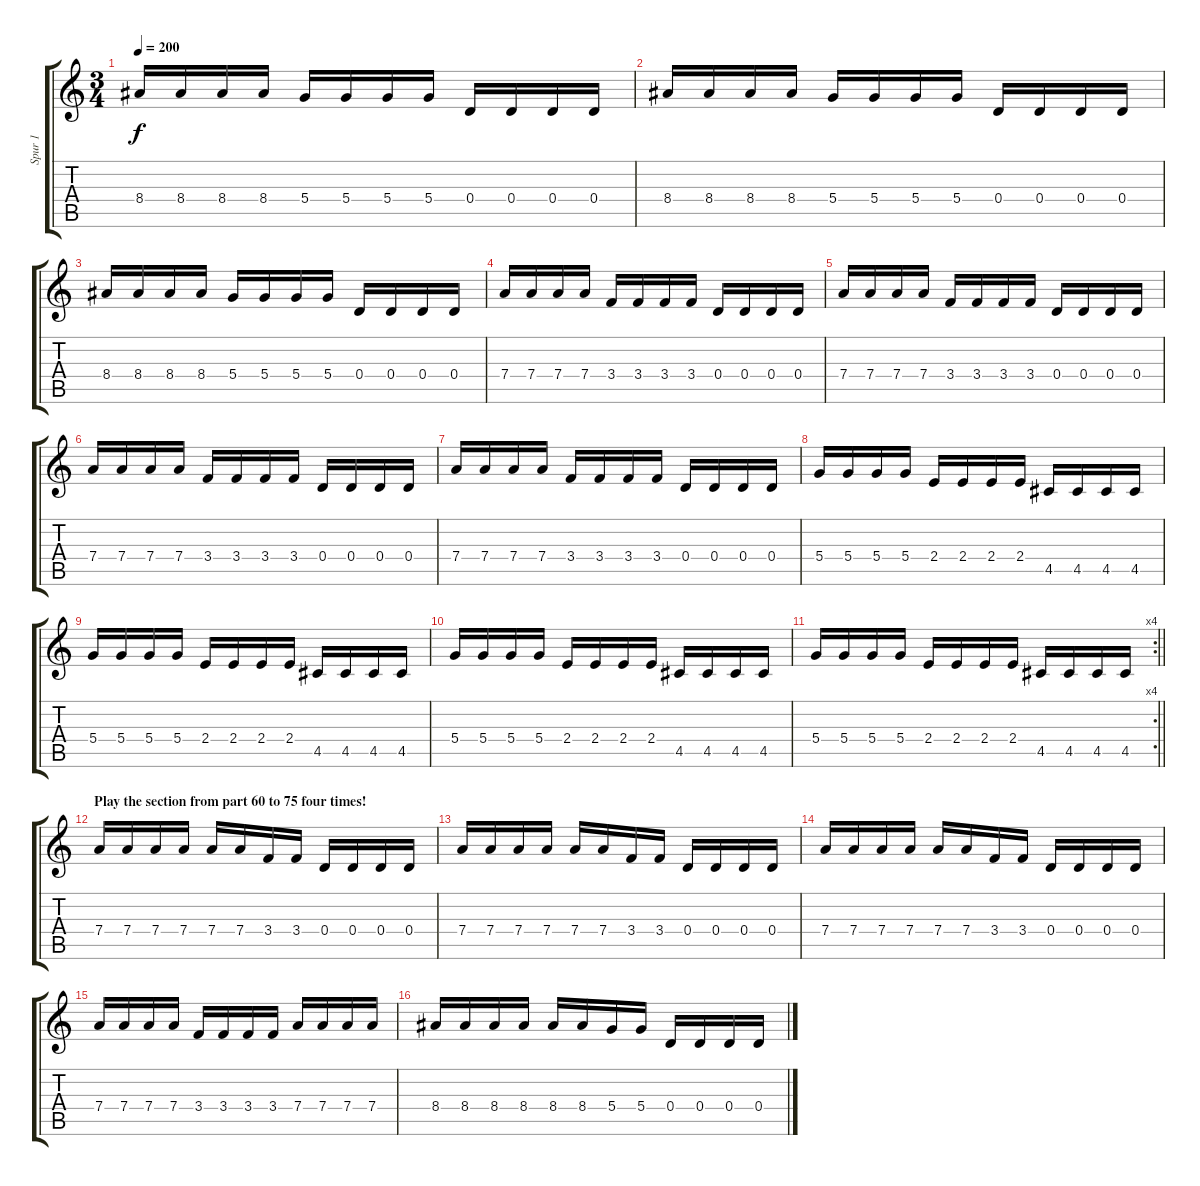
\track ("Spur 1" "Spur 1") {instrument distortionguitar}
\staff {score tabs}
\tuning (E4 B3 G3 D3 A2 E2) {hide}
\ts (3 4)
\tempo 200
\clef g2
\ks c
8.4.16{dy f} 8.4.16 8.4.16 8.4.16 5.4.16 5.4.16 5.4.16 5.4.16 0.4.16 0.4.16 0.4.16 0.4.16 |
8.4.16 8.4.16 8.4.16 8.4.16 5.4.16 5.4.16 5.4.16 5.4.16 0.4.16 0.4.16 0.4.16 0.4.16 |
8.4.16 8.4.16 8.4.16 8.4.16 5.4.16 5.4.16 5.4.16 5.4.16 0.4.16 0.4.16 0.4.16 0.4.16 |
7.4.16 7.4.16 7.4.16 7.4.16 3.4.16 3.4.16 3.4.16 3.4.16 0.4.16 0.4.16 0.4.16 0.4.16 |
7.4.16 7.4.16 7.4.16 7.4.16 3.4.16 3.4.16 3.4.16 3.4.16 0.4.16 0.4.16 0.4.16 0.4.16 |
7.4.16 7.4.16 7.4.16 7.4.16 3.4.16 3.4.16 3.4.16 3.4.16 0.4.16 0.4.16 0.4.16 0.4.16 |
7.4.16 7.4.16 7.4.16 7.4.16 3.4.16 3.4.16 3.4.16 3.4.16 0.4.16 0.4.16 0.4.16 0.4.16 |
5.4.16 5.4.16 5.4.16 5.4.16 2.4.16 2.4.16 2.4.16 2.4.16 4.5.16 4.5.16 4.5.16 4.5.16 |
5.4.16 5.4.16 5.4.16 5.4.16 2.4.16 2.4.16 2.4.16 2.4.16 4.5.16 4.5.16 4.5.16 4.5.16 |
5.4.16 5.4.16 5.4.16 5.4.16 2.4.16 2.4.16 2.4.16 2.4.16 4.5.16 4.5.16 4.5.16 4.5.16 |
\rc 4
\barLineRight lightlight
5.4.16 5.4.16 5.4.16 5.4.16 2.4.16 2.4.16 2.4.16 2.4.16 4.5.16 4.5.16 4.5.16 4.5.16 |
\section ("" "Play the section from part 60 to 75 four times!")
7.4.16 7.4.16 7.4.16 7.4.16 7.4.16 7.4.16 3.4.16 3.4.16 0.4.16 0.4.16 0.4.16 0.4.16 |
7.4.16 7.4.16 7.4.16 7.4.16 7.4.16 7.4.16 3.4.16 3.4.16 0.4.16 0.4.16 0.4.16 0.4.16 |
7.4.16 7.4.16 7.4.16 7.4.16 7.4.16 7.4.16 3.4.16 3.4.16 0.4.16 0.4.16 0.4.16 0.4.16 |
7.4.16 7.4.16 7.4.16 7.4.16 3.4.16 3.4.16 3.4.16 3.4.16 7.4.16 7.4.16 7.4.16 7.4.16 |
8.4.16 8.4.16 8.4.16 8.4.16 8.4.16 8.4.16 5.4.16 5.4.16 0.4.16 0.4.16 0.4.16 0.4.16
